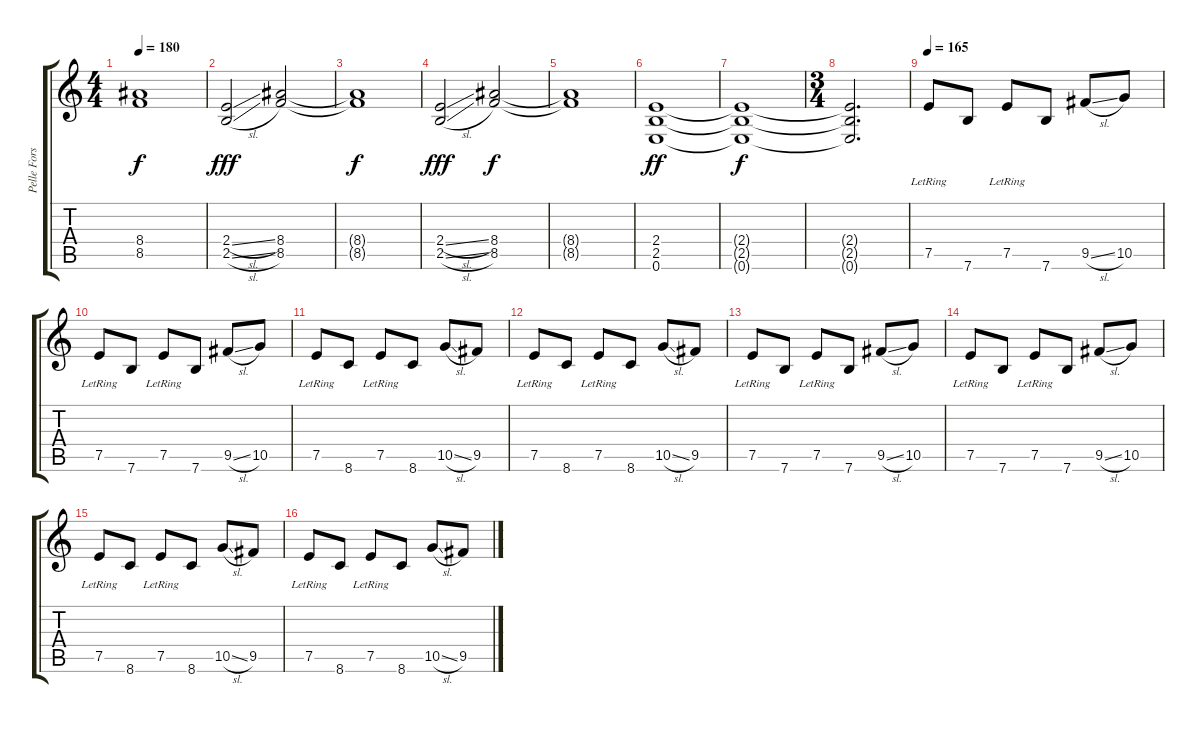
\track ("Pelle Forsberg" "Pelle Fors") {instrument distortionguitar}
\staff {score tabs}
\tuning (E4 B3 G3 D3 A2 E2) {hide}
\ts (4 4)
\tempo 180
\clef g2
\ks c
(8.4{t} 8.5{t}).1{dy f} |
(2.4{sl} 2.5{sl}).2{dy fff} (8.4 8.5).2 |
(8.4{t} 8.5{t}).1{dy f} |
(2.4{sl} 2.5{sl}).2{dy fff} (8.4 8.5).2{dy f} |
(8.4{t} 8.5{t}).1 |
(2.4 2.5 0.6).1{dy ff} |
(2.4{t} 2.5{t} 0.6{t}).1{dy f} |
\ts (3 4)
(2.4{t} 2.5{t} 0.6{t}).2{d} |
\tempo 165
7.5{lr}.8{volume 7 instrument overdrivenguitar} 7.6.8 7.5{lr}.8 7.6.8 9.5{sl}.8 10.5.8 |
7.5{lr}.8 7.6.8 7.5{lr}.8 7.6.8 9.5{sl}.8 10.5.8 |
7.5{lr}.8 8.6.8 7.5{lr}.8 8.6.8 10.5{sl}.8 9.5.8 |
7.5{lr}.8 8.6.8 7.5{lr}.8 8.6.8 10.5{sl}.8 9.5.8 |
7.5{lr}.8 7.6.8 7.5{lr}.8 7.6.8 9.5{sl}.8 10.5.8 |
7.5{lr}.8 7.6.8 7.5{lr}.8 7.6.8 9.5{sl}.8 10.5.8 |
7.5{lr}.8 8.6.8 7.5{lr}.8 8.6.8 10.5{sl}.8 9.5.8 |
7.5{lr}.8 8.6.8 7.5{lr}.8 8.6.8 10.5{sl}.8 9.5.8
